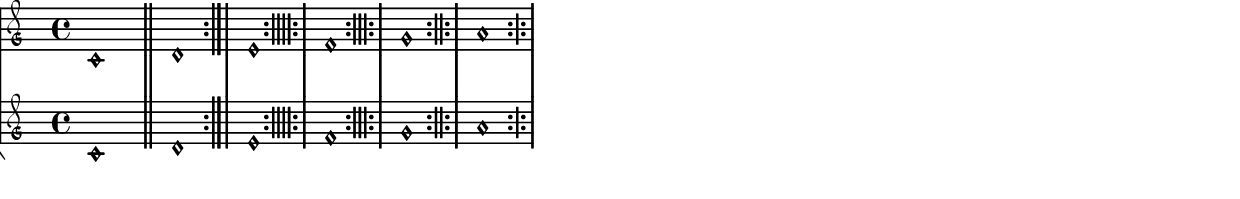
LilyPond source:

%% Generated by lilypond-book
%% Options: [exampleindent=10.16\mm,indent=0\mm,line-width=160\mm]
\include "lilypond-book-preamble.ly"


% ****************************************************************
% Start cut-&-pastable-section
% ****************************************************************

#(ly:set-option 'eps-box-padding 3.000000)



\paper {
  indent = 0\mm
  line-width = 160\mm
  % offset the left padding, also add 1mm as lilypond creates cropped
  % images with a little space on the right
  line-width = #(- line-width (* mm  3.000000) (* mm 1))
}

\layout {
  
}




% ****************************************************************
% ly snippet:
% ****************************************************************
\sourcefilename "/lilypond-2.24.3/input/regression/repeat-petrucci-with-measure-bar-lines.ly"
\sourcefileline 0
\version "2.23.10"

#(ly:set-option 'warning-as-error #t)

\header {
  texidoc = "This test demonstrates an ancient repeat sign in the
Petrucci style, but with measure bar lines enabled.  A single bar line
should follow each repeat sign."
}

\layout {
  \context {
    \PetrucciStaff
    measureBarType = "|"
  }
}

music = \fixed c' {
  c1 |
  \repeat volta 5 d1
  \repeat volta 4 e1
  \repeat volta 3 f1
  \repeat volta 2 g1
  \repeat volta 1 a1
}

\new StaffGroup <<
  \new PetrucciStaff \music
  \new PetrucciStaff \music
>>



% ****************************************************************
% end ly snippet
% ****************************************************************
